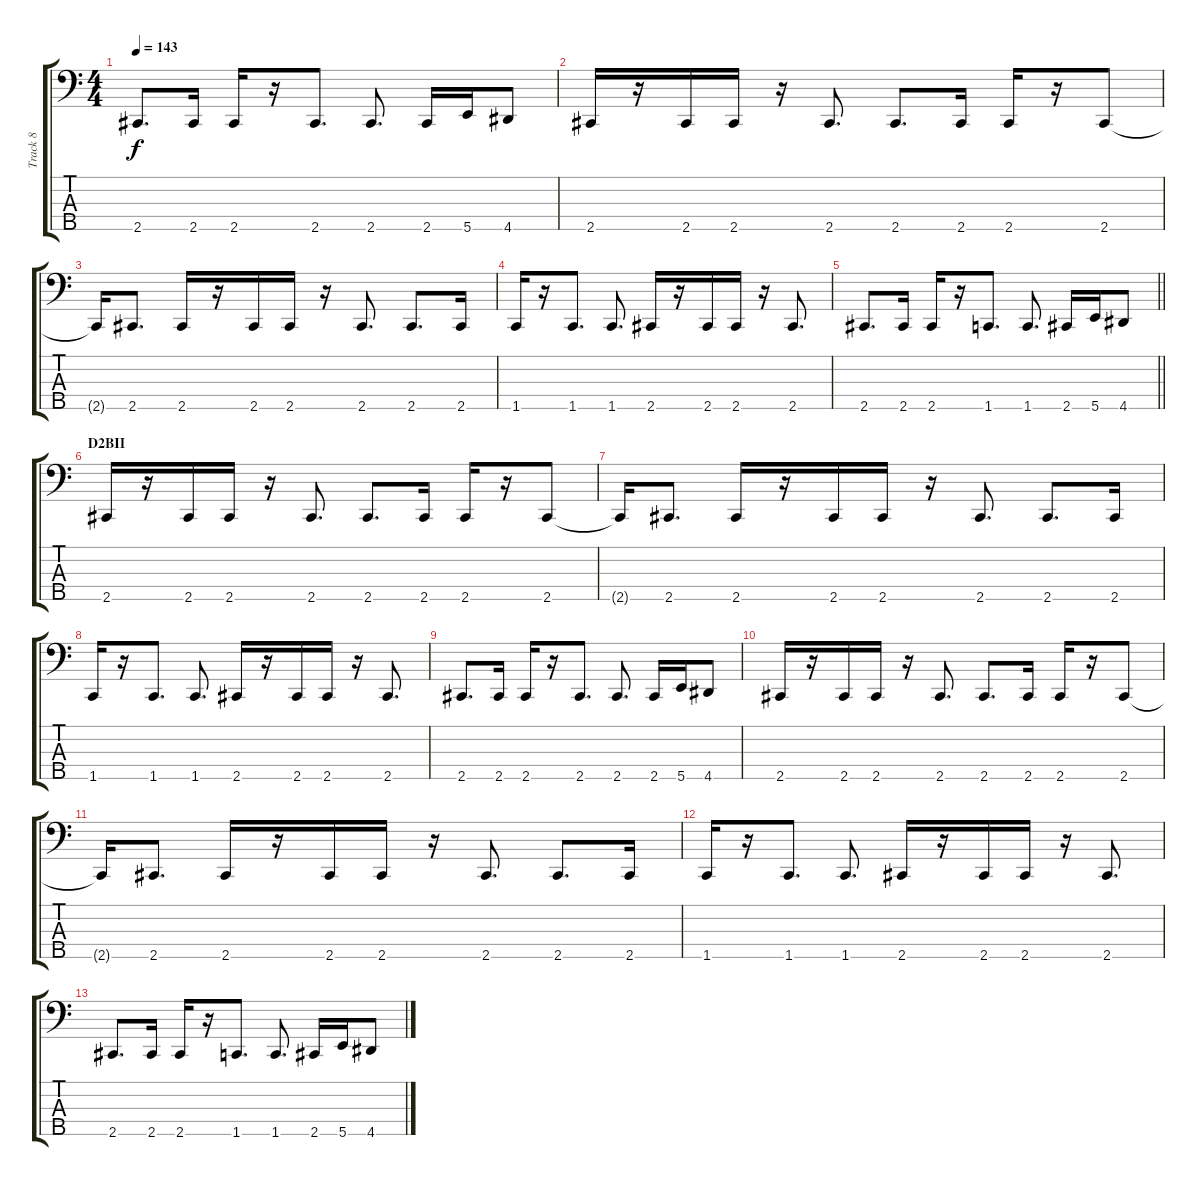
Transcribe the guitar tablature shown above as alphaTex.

\track ("Track 8" "Track 8") {instrument electricbassfinger}
\staff {score tabs}
\tuning (G2 D2 A1 E1 B0) {hide}
\ts (4 4)
\tempo 143
\clef f4
\ks c
2.5.8{d dy f} 2.5.16 2.5.16 r.16 2.5.8{d} 2.5.8{d} 2.5.16 5.5.16 4.5.8 |
2.5.16 r.16 2.5.16 2.5.16 r.16 2.5.8{d} 2.5.8{d} 2.5.16 2.5.16 r.16 2.5.8 |
2.5{t}.16 2.5.8{d} 2.5.16 r.16 2.5.16 2.5.16 r.16 2.5.8{d} 2.5.8{d} 2.5.16 |
1.5.16 r.16 1.5.8{d} 1.5.8{d} 2.5.16 r.16 2.5.16 2.5.16 r.16 2.5.8{d} |
\barLineRight lightlight
2.5.8{d} 2.5.16 2.5.16 r.16 1.5.8{d} 1.5.8{d} 2.5.16 5.5.16 4.5.8 |
\section ("" "D2BII")
2.5.16 r.16 2.5.16 2.5.16 r.16 2.5.8{d} 2.5.8{d} 2.5.16 2.5.16 r.16 2.5.8 |
2.5{t}.16 2.5.8{d} 2.5.16 r.16 2.5.16 2.5.16 r.16 2.5.8{d} 2.5.8{d} 2.5.16 |
1.5.16 r.16 1.5.8{d} 1.5.8{d} 2.5.16 r.16 2.5.16 2.5.16 r.16 2.5.8{d} |
2.5.8{d} 2.5.16 2.5.16 r.16 2.5.8{d} 2.5.8{d} 2.5.16 5.5.16 4.5.8 |
2.5.16 r.16 2.5.16 2.5.16 r.16 2.5.8{d} 2.5.8{d} 2.5.16 2.5.16 r.16 2.5.8 |
2.5{t}.16 2.5.8{d} 2.5.16 r.16 2.5.16 2.5.16 r.16 2.5.8{d} 2.5.8{d} 2.5.16 |
1.5.16 r.16 1.5.8{d} 1.5.8{d} 2.5.16 r.16 2.5.16 2.5.16 r.16 2.5.8{d} |
2.5.8{d} 2.5.16 2.5.16 r.16 1.5.8{d} 1.5.8{d} 2.5.16 5.5.16 4.5.8
